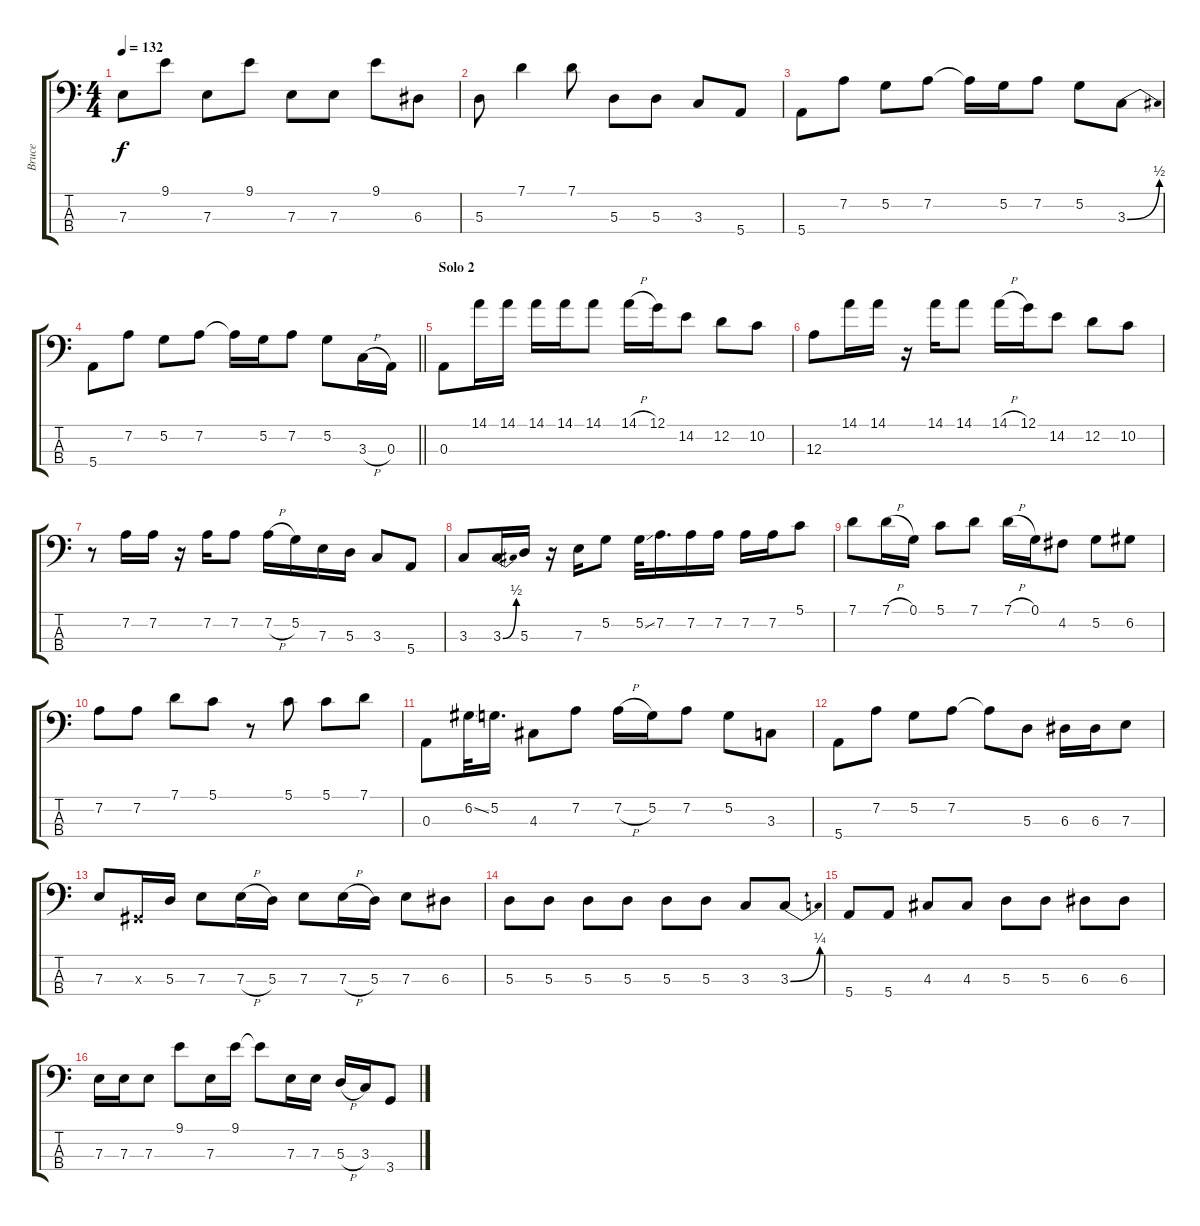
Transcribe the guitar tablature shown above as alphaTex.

\track ("Bruce" "Bruce") {instrument electricbassfinger}
\staff {score tabs}
\tuning (G2 D2 A1 E1) {hide}
\ts (4 4)
\tempo 132
\clef f4
\ks c
7.3.8{dy f} 9.1.8 7.3.8 9.1.8 7.3.8 7.3.8 9.1.8 6.3.8 |
5.3.8 7.1.4 7.1.8 5.3.8 5.3.8 3.3.8 5.4.8 |
5.4.8 7.2.8 5.2.8 7.2.8 7.2{t}.16 5.2.16 7.2.8 5.2.8 3.3{be (bend 0 0 60 2)}.8 |
\barLineRight lightlight
5.4.8 7.2.8 5.2.8 7.2.8 7.2{t}.16 5.2.16 7.2.8 5.2.8 3.3{h}.16 0.3.16 |
\section ("" "Solo 2")
0.3.8 14.1.16 14.1.16 14.1.16 14.1.16 14.1.8 14.1{h}.16 12.1.16 14.2.8 12.2.8 10.2.8 |
12.3.8 14.1.16 14.1.16 r.16 14.1.16 14.1.8 14.1{h}.16 12.1.16 14.2.8 12.2.8 10.2.8 |
r.8 7.2.16 7.2.16 r.16 7.2.16 7.2.8 7.2{h}.16 5.2.16 7.3.16 5.3.16 3.3.8 5.4.8 |
3.3.8 3.3{be (bend 0 0 60 2)}.16 5.3.16 r.16 7.3.16 5.2.8 5.2{ss}.32 7.2.16{d} 7.2.16 7.2.16 7.2.16 7.2.16 5.1.8 |
7.1.8 7.1{h}.16 0.1.16 5.1.8 7.1.8 7.1{h}.16 0.1.16 4.2.8 5.2.8 6.2.8 |
7.2.8 7.2.8 7.1.8 5.1.8 r.8 5.1.8 5.1.8 7.1.8 |
0.3.8 6.2{ss}.32 5.2.16{d} 4.3.8 7.2.8 7.2{h}.16 5.2.16 7.2.8 5.2.8 3.3.8 |
5.4.8 7.2.8 5.2.8 7.2.8 7.2{t}.8 5.3.8 6.3.16 6.3.16 7.3.8 |
7.3.8 -1.3{x}.16 5.3.16 7.3.8 7.3{h}.16 5.3.16 7.3.8 7.3{h}.16 5.3.16 7.3.8 6.3.8 |
5.3.8 5.3.8 5.3.8 5.3.8 5.3.8 5.3.8 3.3.8 3.3{be (bend 0 0 60 1)}.8 |
5.4.8 5.4.8 4.3.8 4.3.8 5.3.8 5.3.8 6.3.8 6.3.8 |
7.3.16 7.3.16 7.3.8 9.1.8 7.3.16 9.1.16 9.1{t}.8 7.3.16 7.3.16 5.3{h}.16 3.3.16 3.4.8
